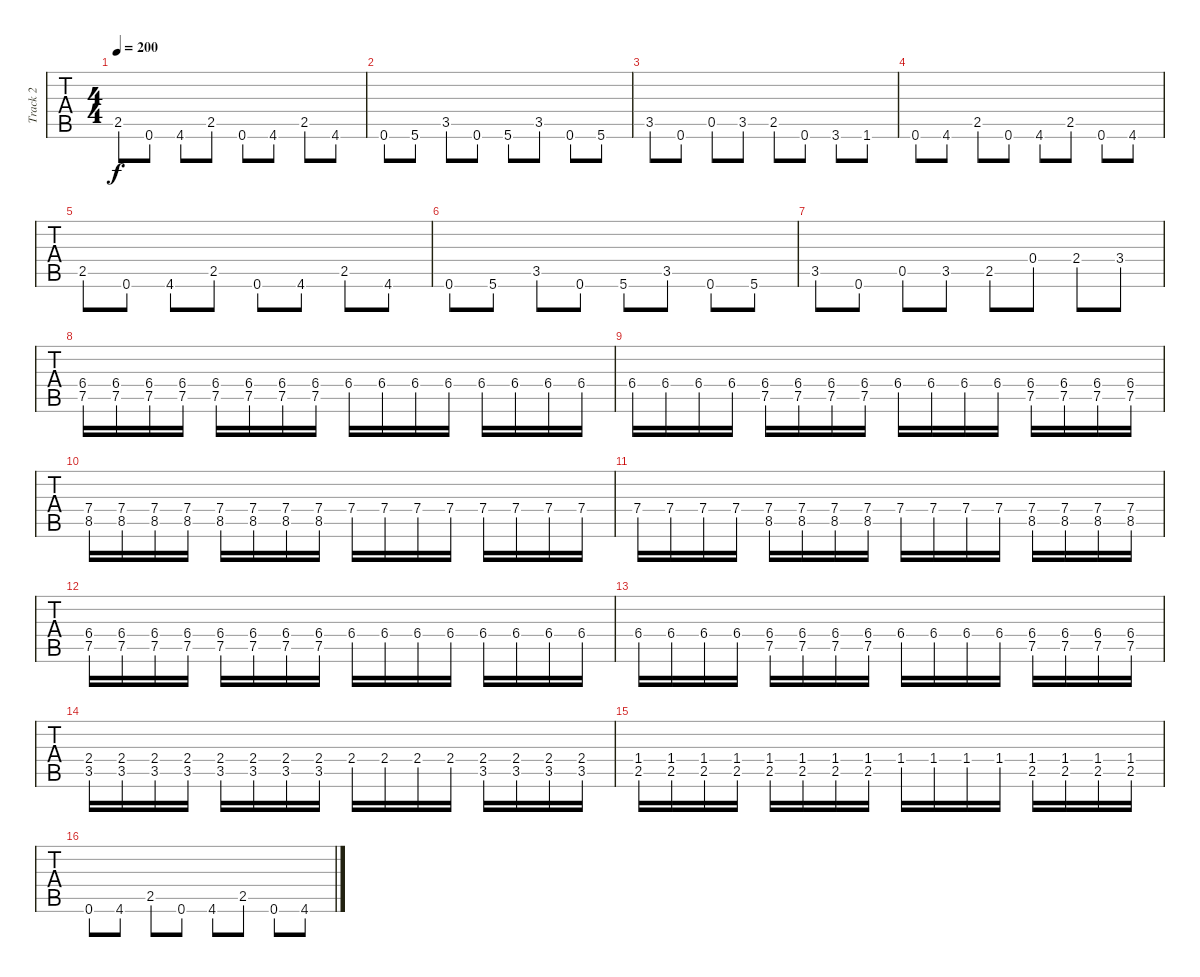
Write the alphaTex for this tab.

\track ("Track 2" "Track 2") {instrument distortionguitar}
\staff {tabs}
\tuning (C4 G3 Eb3 Bb2 F2 C2) {hide}
\ts (4 4)
\tempo 200
\clef g2
\ks c
2.5.8{dy f} 0.6.8 4.6.8 2.5.8 0.6.8 4.6.8 2.5.8 4.6.8 |
0.6.8 5.6.8 3.5.8 0.6.8 5.6.8 3.5.8 0.6.8 5.6.8 |
3.5.8 0.6.8 0.5.8 3.5.8 2.5.8 0.6.8 3.6.8 1.6.8 |
0.6.8 4.6.8 2.5.8 0.6.8 4.6.8 2.5.8 0.6.8 4.6.8 |
2.5.8 0.6.8 4.6.8 2.5.8 0.6.8 4.6.8 2.5.8 4.6.8 |
0.6.8 5.6.8 3.5.8 0.6.8 5.6.8 3.5.8 0.6.8 5.6.8 |
3.5.8 0.6.8 0.5.8 3.5.8 2.5.8 0.4.8 2.4.8 3.4.8 |
(6.4 7.5).16 (6.4 7.5).16 (6.4 7.5).16 (6.4 7.5).16 (6.4 7.5).16 (6.4 7.5).16 (6.4 7.5).16 (6.4 7.5).16 6.4.16 6.4.16 6.4.16 6.4.16 6.4.16 6.4.16 6.4.16 6.4.16 |
6.4.16 6.4.16 6.4.16 6.4.16 (6.4 7.5).16 (6.4 7.5).16 (6.4 7.5).16 (6.4 7.5).16 6.4.16 6.4.16 6.4.16 6.4.16 (6.4 7.5).16 (6.4 7.5).16 (6.4 7.5).16 (6.4 7.5).16 |
(7.4 8.5).16 (7.4 8.5).16 (7.4 8.5).16 (7.4 8.5).16 (7.4 8.5).16 (7.4 8.5).16 (7.4 8.5).16 (7.4 8.5).16 7.4.16 7.4.16 7.4.16 7.4.16 7.4.16 7.4.16 7.4.16 7.4.16 |
7.4.16 7.4.16 7.4.16 7.4.16 (7.4 8.5).16 (7.4 8.5).16 (7.4 8.5).16 (7.4 8.5).16 7.4.16 7.4.16 7.4.16 7.4.16 (7.4 8.5).16 (7.4 8.5).16 (7.4 8.5).16 (7.4 8.5).16 |
(6.4 7.5).16 (6.4 7.5).16 (6.4 7.5).16 (6.4 7.5).16 (6.4 7.5).16 (6.4 7.5).16 (6.4 7.5).16 (6.4 7.5).16 6.4.16 6.4.16 6.4.16 6.4.16 6.4.16 6.4.16 6.4.16 6.4.16 |
6.4.16 6.4.16 6.4.16 6.4.16 (6.4 7.5).16 (6.4 7.5).16 (6.4 7.5).16 (6.4 7.5).16 6.4.16 6.4.16 6.4.16 6.4.16 (6.4 7.5).16 (6.4 7.5).16 (6.4 7.5).16 (6.4 7.5).16 |
(2.4 3.5).16 (2.4 3.5).16 (2.4 3.5).16 (2.4 3.5).16 (2.4 3.5).16 (2.4 3.5).16 (2.4 3.5).16 (2.4 3.5).16 2.4.16 2.4.16 2.4.16 2.4.16 (2.4 3.5).16 (2.4 3.5).16 (2.4 3.5).16 (2.4 3.5).16 |
(1.4 2.5).16 (1.4 2.5).16 (1.4 2.5).16 (1.4 2.5).16 (1.4 2.5).16 (1.4 2.5).16 (1.4 2.5).16 (1.4 2.5).16 1.4.16 1.4.16 1.4.16 1.4.16 (1.4 2.5).16 (1.4 2.5).16 (1.4 2.5).16 (1.4 2.5).16 |
0.6.8 4.6.8 2.5.8 0.6.8 4.6.8 2.5.8 0.6.8 4.6.8
